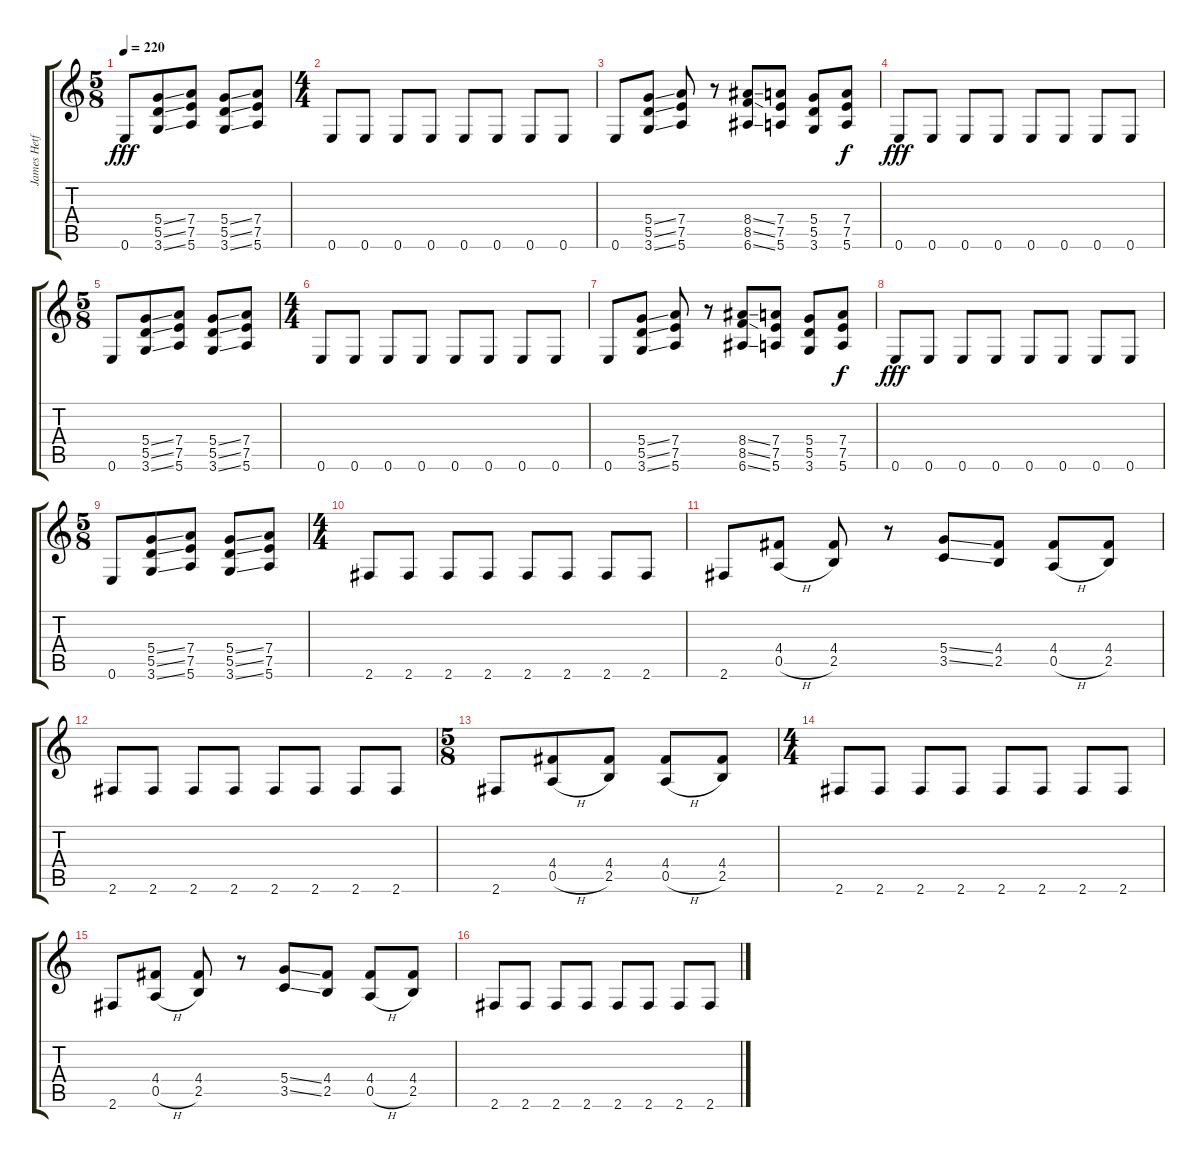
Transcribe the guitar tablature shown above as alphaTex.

\track ("James Hetfield" "James Hetf") {instrument distortionguitar}
\staff {score tabs}
\tuning (E4 B3 G3 D3 A2 E2) {hide}
\ts (5 8)
\tempo 220
\clef g2
\ks c
0.6.8{dy fff} (5.4{ss} 5.5{ss} 3.6{ss}).8 (7.4 7.5 5.6).8 (5.4{ss} 5.5{ss} 3.6{ss}).8 (7.4 7.5 5.6).8 |
\ts (4 4)
0.6.8 0.6.8 0.6.8 0.6.8 0.6.8 0.6.8 0.6.8 0.6.8 |
0.6.8 (5.4{ss} 5.5{ss} 3.6{ss}).8 (7.4 7.5 5.6).8 r.8 (8.4{ss} 8.5{ss} 6.6{ss}).8 (7.4 7.5 5.6).8 (5.4 5.5 3.6).8 (7.4 7.5 5.6).8{dy f} |
0.6.8{dy fff} 0.6.8 0.6.8 0.6.8 0.6.8 0.6.8 0.6.8 0.6.8 |
\ts (5 8)
0.6.8 (5.4{ss} 5.5{ss} 3.6{ss}).8 (7.4 7.5 5.6).8 (5.4{ss} 5.5{ss} 3.6{ss}).8 (7.4 7.5 5.6).8 |
\ts (4 4)
0.6.8 0.6.8 0.6.8 0.6.8 0.6.8 0.6.8 0.6.8 0.6.8 |
0.6.8 (5.4{ss} 5.5{ss} 3.6{ss}).8 (7.4 7.5 5.6).8 r.8 (8.4{ss} 8.5{ss} 6.6{ss}).8 (7.4 7.5 5.6).8 (5.4 5.5 3.6).8 (7.4 7.5 5.6).8{dy f} |
0.6.8{dy fff} 0.6.8 0.6.8 0.6.8 0.6.8 0.6.8 0.6.8 0.6.8 |
\ts (5 8)
0.6.8 (5.4{ss} 5.5{ss} 3.6{ss}).8 (7.4 7.5 5.6).8 (5.4{ss} 5.5{ss} 3.6{ss}).8 (7.4 7.5 5.6).8 |
\ts (4 4)
2.6.8 2.6.8 2.6.8 2.6.8 2.6.8 2.6.8 2.6.8 2.6.8 |
2.6.8 (4.4 0.5{h}).8 (4.4 2.5).8 r.8 (5.4{ss} 3.5{ss}).8 (4.4 2.5).8 (4.4 0.5{h}).8 (4.4 2.5).8 |
2.6.8 2.6.8 2.6.8 2.6.8 2.6.8 2.6.8 2.6.8 2.6.8 |
\ts (5 8)
2.6.8 (4.4 0.5{h}).8 (4.4 2.5).8 (4.4 0.5{h}).8 (4.4 2.5).8 |
\ts (4 4)
2.6.8 2.6.8 2.6.8 2.6.8 2.6.8 2.6.8 2.6.8 2.6.8 |
2.6.8 (4.4 0.5{h}).8 (4.4 2.5).8 r.8 (5.4{ss} 3.5{ss}).8 (4.4 2.5).8 (4.4 0.5{h}).8 (4.4 2.5).8 |
2.6.8 2.6.8 2.6.8 2.6.8 2.6.8 2.6.8 2.6.8 2.6.8
